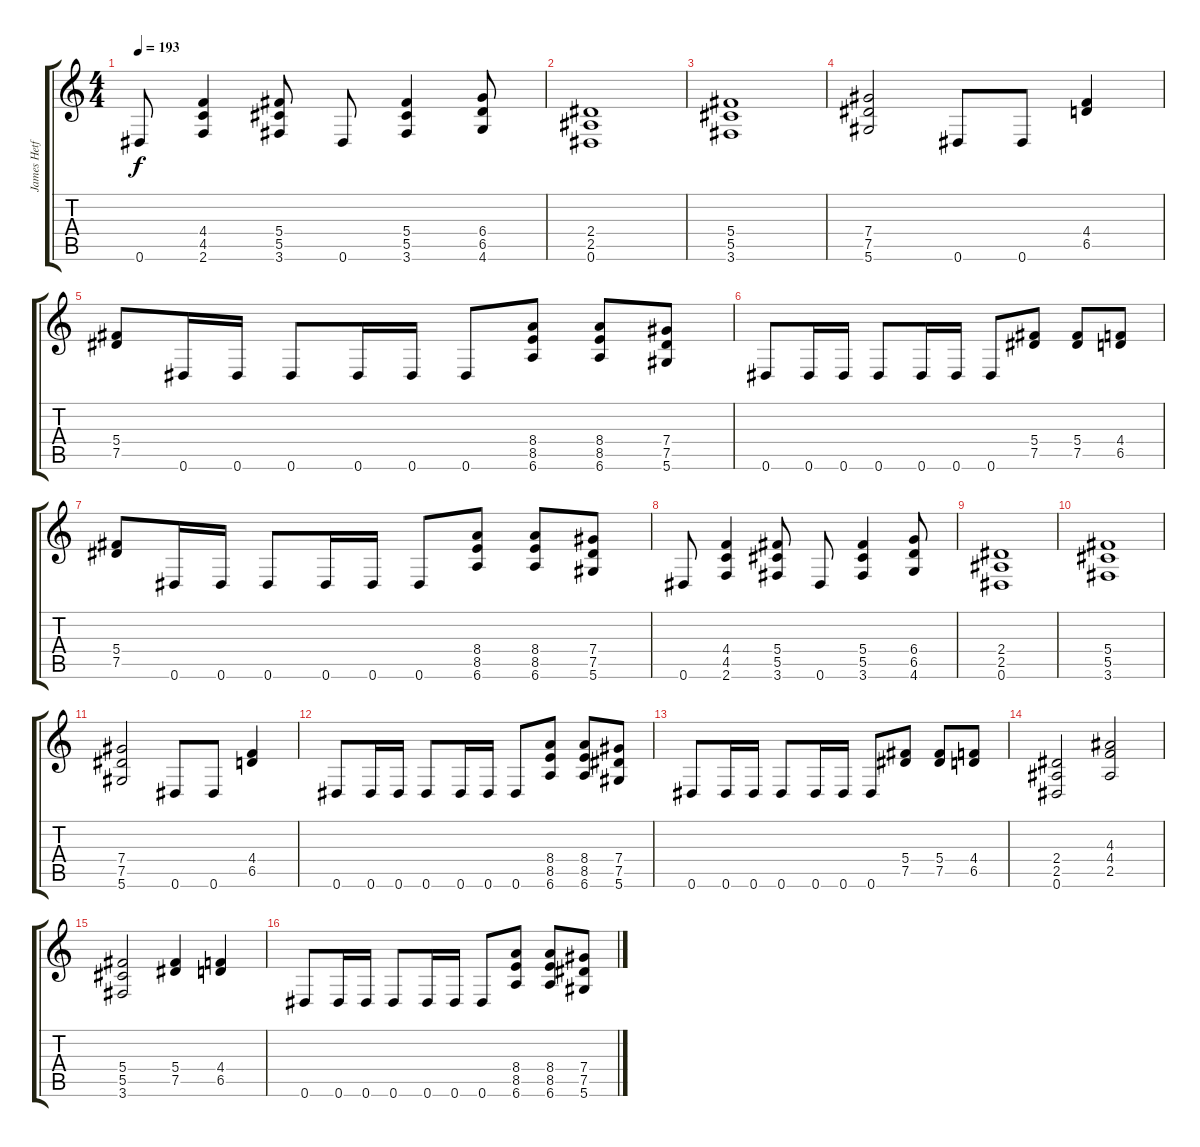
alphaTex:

\track ("James Hetfield" "James Hetf") {instrument distortionguitar}
\staff {score tabs}
\tuning (Eb4 Bb3 Gb3 Db3 Ab2 Eb2) {hide}
\ts (4 4)
\tempo 193
\clef g2
\ks c
0.6.8{dy f} (4.4 4.5 2.6).4 (5.4 5.5 3.6).8 0.6.8 (5.4 5.5 3.6).4 (6.4 6.5 4.6).8 |
(2.4 2.5 0.6).1 |
(5.4 5.5 3.6).1 |
(7.4 7.5 5.6).2 0.6.8 0.6.8 (4.4 6.5).4 |
(5.4 7.5).8 0.6.16 0.6.16 0.6.8 0.6.16 0.6.16 0.6.8 (8.4 8.5 6.6).8 (8.4 8.5 6.6).8 (7.4 7.5 5.6).8 |
0.6.8 0.6.16 0.6.16 0.6.8 0.6.16 0.6.16 0.6.8 (5.4 7.5).8 (5.4 7.5).8 (4.4 6.5).8 |
(5.4 7.5).8 0.6.16 0.6.16 0.6.8 0.6.16 0.6.16 0.6.8 (8.4 8.5 6.6).8 (8.4 8.5 6.6).8 (7.4 7.5 5.6).8 |
0.6.8 (4.4 4.5 2.6).4 (5.4 5.5 3.6).8 0.6.8 (5.4 5.5 3.6).4 (6.4 6.5 4.6).8 |
(2.4 2.5 0.6).1 |
(5.4 5.5 3.6).1 |
(7.4 7.5 5.6).2 0.6.8 0.6.8 (4.4 6.5).4 |
0.6.8 0.6.16 0.6.16 0.6.8 0.6.16 0.6.16 0.6.8 (8.4 8.5 6.6).8 (8.4 8.5 6.6).8 (7.4 7.5 5.6).8 |
0.6.8 0.6.16 0.6.16 0.6.8 0.6.16 0.6.16 0.6.8 (5.4 7.5).8 (5.4 7.5).8 (4.4 6.5).8 |
(2.4 2.5 0.6).2 (4.3 4.4 2.5).2 |
(5.4 5.5 3.6).2 (5.4 7.5).4 (4.4 6.5).4 |
0.6.8 0.6.16 0.6.16 0.6.8 0.6.16 0.6.16 0.6.8 (8.4 8.5 6.6).8 (8.4 8.5 6.6).8 (7.4 7.5 5.6).8
